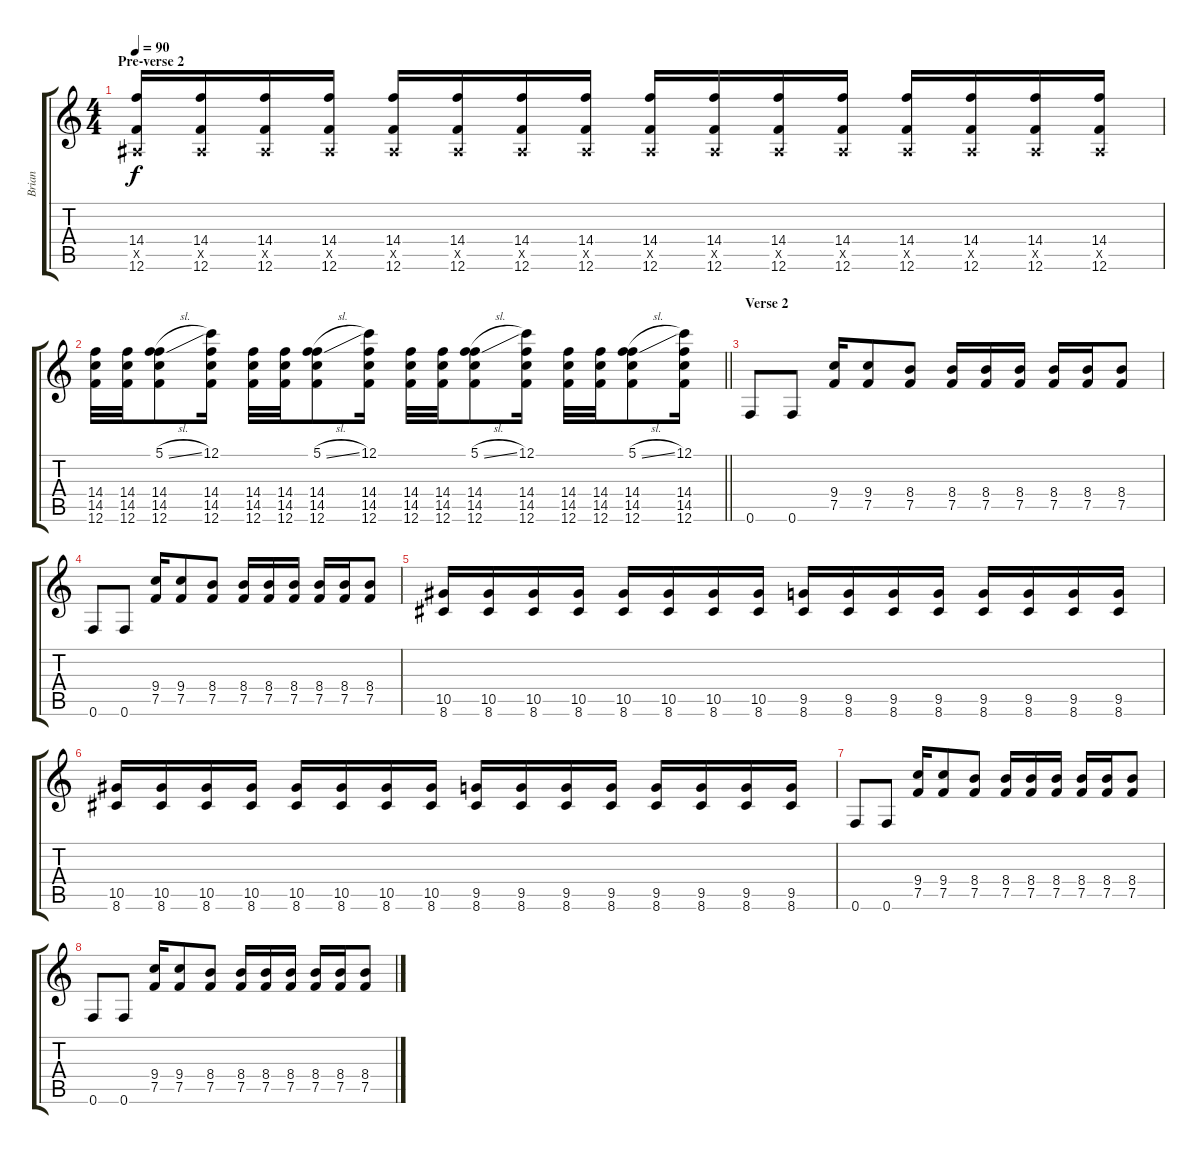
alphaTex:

\track ("Brian" "Brian") {instrument overdrivenguitar}
\staff {score tabs}
\tuning (C4 C4 Ab3 Eb3 Bb2 F2) {hide}
\ts (4 4)
\section ("" "Pre-verse 2")
\tempo 90
\clef g2
\ks c
(14.4 0.5{x} 12.6).16{dy f} (14.4 0.5{x} 12.6).16 (14.4 0.5{x} 12.6).16 (14.4 0.5{x} 12.6).16 (14.4 0.5{x} 12.6).16 (14.4 0.5{x} 12.6).16 (14.4 0.5{x} 12.6).16 (14.4 0.5{x} 12.6).16 (14.4 0.5{x} 12.6).16 (14.4 0.5{x} 12.6).16 (14.4 0.5{x} 12.6).16 (14.4 0.5{x} 12.6).16 (14.4 0.5{x} 12.6).16 (14.4 0.5{x} 12.6).16 (14.4 0.5{x} 12.6).16 (14.4 0.5{x} 12.6).16 |
\barLineRight lightlight
(14.4 14.5 12.6).32 (14.4 14.5 12.6).32 (5.1{sl} 14.4 14.5 12.6).8 (12.1 14.4 14.5 12.6).16 (14.4 14.5 12.6).32 (14.4 14.5 12.6).32 (5.1{sl} 14.4 14.5 12.6).8 (12.1 14.4 14.5 12.6).16 (14.4 14.5 12.6).32 (14.4 14.5 12.6).32 (5.1{sl} 14.4 14.5 12.6).8 (12.1 14.4 14.5 12.6).16 (14.4 14.5 12.6).32 (14.4 14.5 12.6).32 (5.1{sl} 14.4 14.5 12.6).8 (12.1 14.4 14.5 12.6).16 |
\section ("" "Verse 2")
0.6.8 0.6.8 (9.4 7.5).16 (9.4 7.5).8 (8.4 7.5).8 (8.4 7.5).16 (8.4 7.5).16 (8.4 7.5).16 (8.4 7.5).16 (8.4 7.5).16 (8.4 7.5).8 |
0.6.8 0.6.8 (9.4 7.5).16 (9.4 7.5).8 (8.4 7.5).8 (8.4 7.5).16 (8.4 7.5).16 (8.4 7.5).16 (8.4 7.5).16 (8.4 7.5).16 (8.4 7.5).8 |
(10.5 8.6).16 (10.5 8.6).16 (10.5 8.6).16 (10.5 8.6).16 (10.5 8.6).16 (10.5 8.6).16 (10.5 8.6).16 (10.5 8.6).16 (9.5 8.6).16 (9.5 8.6).16 (9.5 8.6).16 (9.5 8.6).16 (9.5 8.6).16 (9.5 8.6).16 (9.5 8.6).16 (9.5 8.6).16 |
(10.5 8.6).16 (10.5 8.6).16 (10.5 8.6).16 (10.5 8.6).16 (10.5 8.6).16 (10.5 8.6).16 (10.5 8.6).16 (10.5 8.6).16 (9.5 8.6).16 (9.5 8.6).16 (9.5 8.6).16 (9.5 8.6).16 (9.5 8.6).16 (9.5 8.6).16 (9.5 8.6).16 (9.5 8.6).16 |
0.6.8 0.6.8 (9.4 7.5).16 (9.4 7.5).8 (8.4 7.5).8 (8.4 7.5).16 (8.4 7.5).16 (8.4 7.5).16 (8.4 7.5).16 (8.4 7.5).16 (8.4 7.5).8 |
0.6.8 0.6.8 (9.4 7.5).16 (9.4 7.5).8 (8.4 7.5).8 (8.4 7.5).16 (8.4 7.5).16 (8.4 7.5).16 (8.4 7.5).16 (8.4 7.5).16 (8.4 7.5).8
